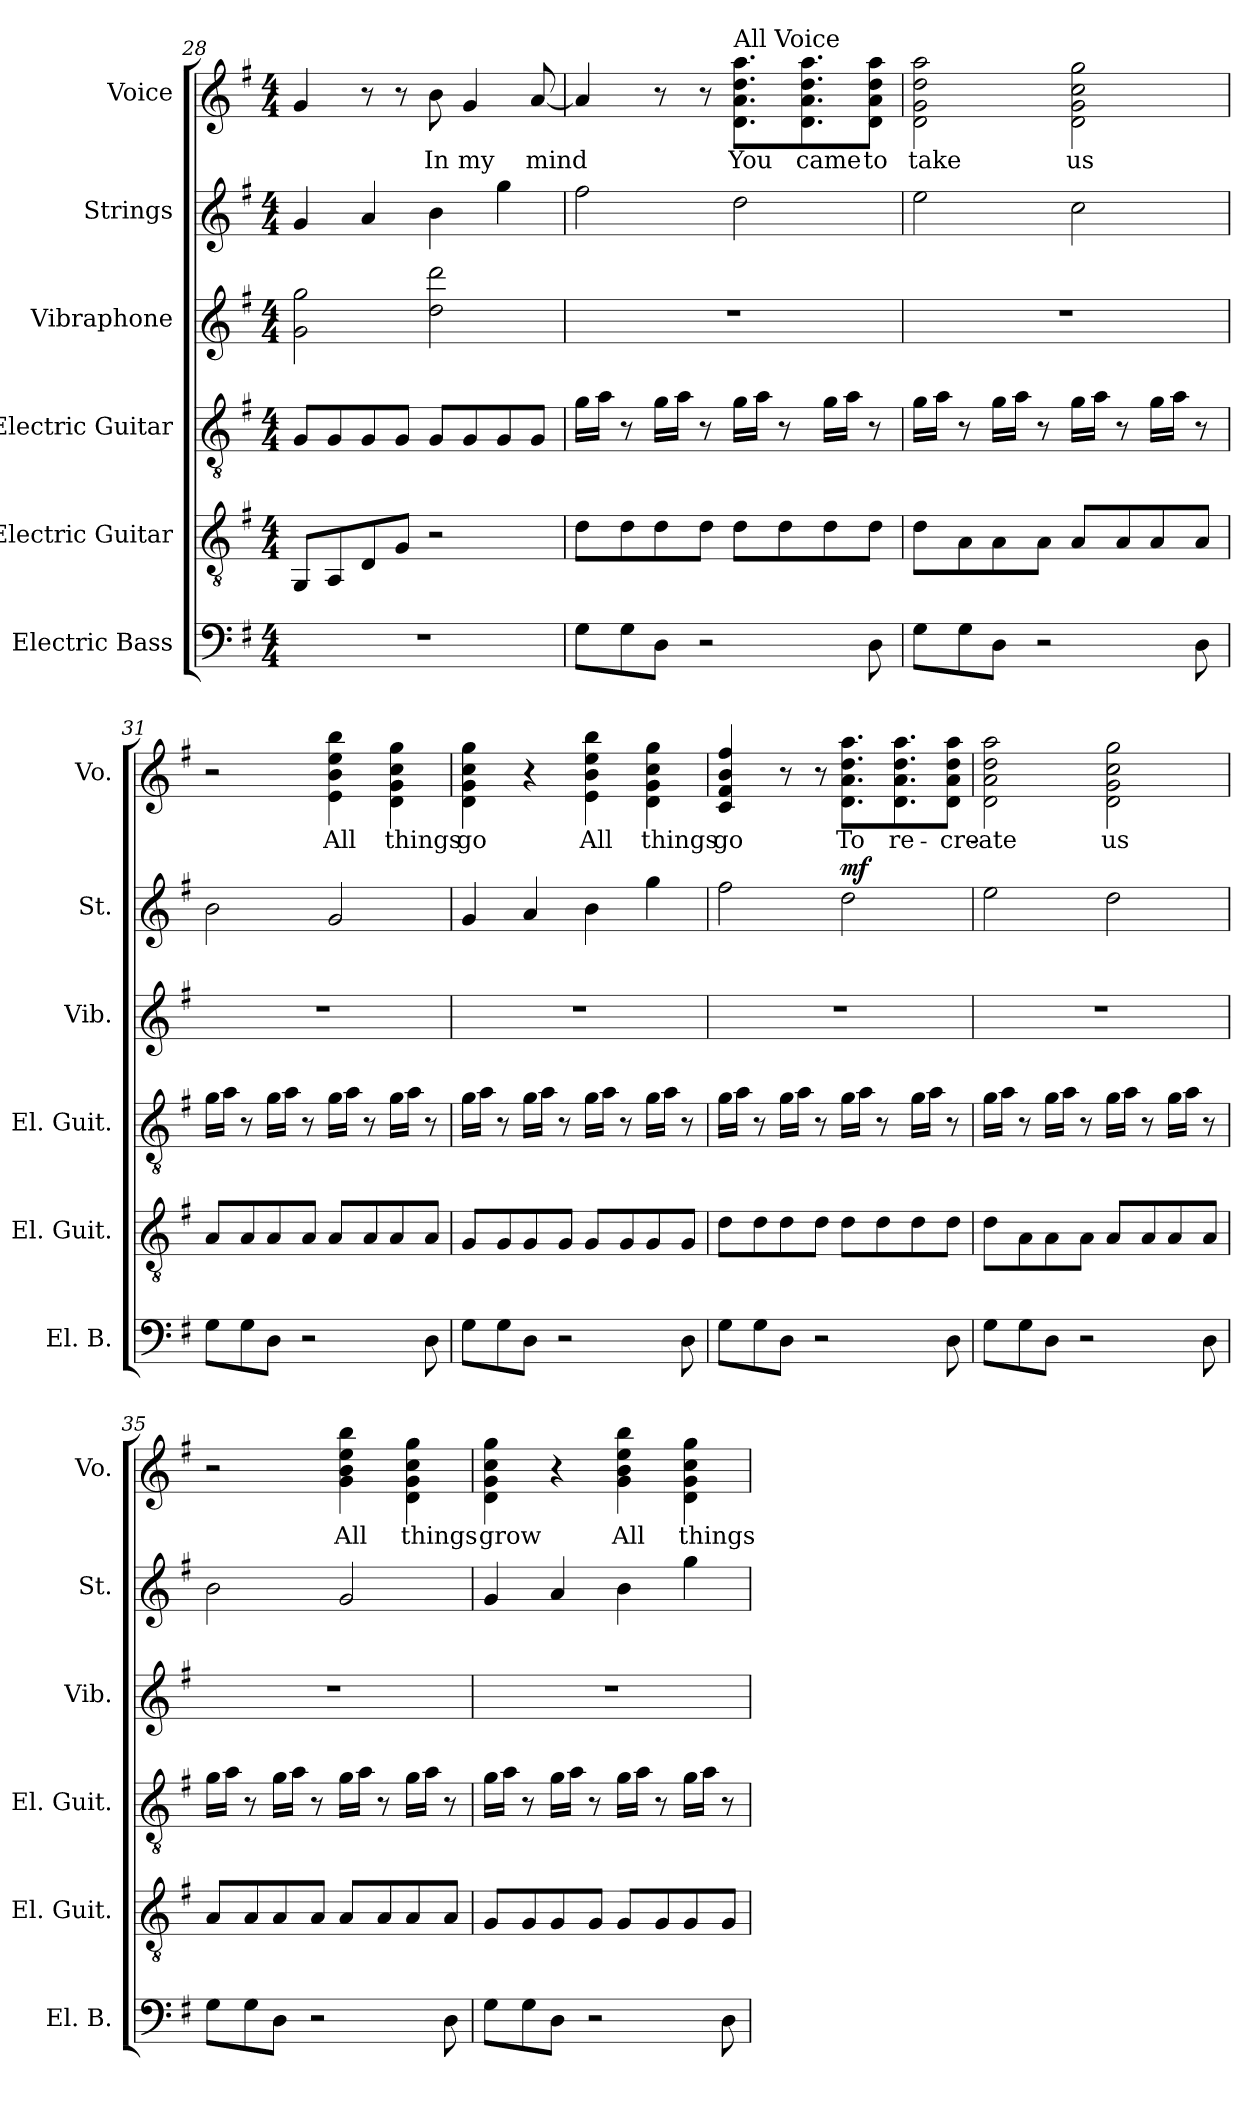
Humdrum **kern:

**kern	**kern	**kern	**kern	**kern	**dynam	**kern	**text
*part6	*part5	*part4	*part3	*part2	*part2	*part1	*part1
*staff6	*staff5	*staff4	*staff3	*staff2	*staff2	*staff1	*staff1
*I"Electric Bass	*I"Electric Guitar	*I"Electric Guitar	*I"Vibraphone	*I"Strings	*	*I"Voice	*
*I'El. B.	*I'El. Guit.	*I'El. Guit.	*I'Vib.	*I'St.	*	*I'Vo.	*
!!LO:LB:g=z
*clefF4	*clefGv2	*clefGv2	*clefG2	*clefG2	*	*clefG2	*
*ITrd7c12	*ITrd7c12	*ITrd7c12	*	*	*	*	*
*k[f#]	*k[f#]	*k[f#]	*k[f#]	*k[f#]	*	*k[f#]	*
*M4/4	*M4/4	*M4/4	*M4/4	*M4/4	*	*M4/4	*
=28	=28	=28	=28	=28	=28	=28	=28
1r	8GGG/L	8GG/L	2g\ 2gg\	4g/	.	4g/	.
.	8AAA/	8GG/	.	.	.	.	.
.	8DD/	8GG/	.	4a/	.	8r	.
.	8GG/J	8GG/J	.	.	.	8r	.
!	!	!	!	!	!	!	!LO:LY:b
.	2r	8GG/L	2dd\ 2ddd\	4b\	.	8b\	In
!	!	!	!	!	!	!	!LO:LY:b
.	.	8GG/	.	.	.	4g/	my
.	.	8GG/	.	4gg\	.	.	.
!	!	!	!	!	!	!	!LO:LY:b
.	.	8GG/J	.	.	.	[8a/	mind
=29	=29	=29	=29	=29	=29	=29	=29
8GG\L	8D\L	16G\LL	1r	2ff#\	.	4a/]	.
.	.	16A\JJ	.	.	.	.	.
8GG\	8D\	8r	.	.	.	.	.
8DD\J	8D\	16G\LL	.	.	.	8r	.
.	.	16A\JJ	.	.	.	.	.
2r	8D\J	8r	.	.	.	8r	.
!	!	!	!	!	!	!LO:TX:a:t=All Voice	!
!	!	!	!	!	!	!	!LO:LY:b
.	8D\L	16G\LL	.	2dd\	.	8.d\ 8.a\ 8.dd\ 8.aa\L	You
.	.	16A\JJ	.	.	.	.	.
.	8D\	8r	.	.	.	.	.
!	!	!	!	!	!	!	!LO:LY:b
.	.	.	.	.	.	8.d\ 8.a\ 8.dd\ 8.aa\	came
.	8D\	16G\LL	.	.	.	.	.
.	.	16A\JJ	.	.	.	.	.
!	!	!	!	!	!	!	!LO:LY:b
8DD\	8D\J	8r	.	.	.	8d\ 8a\ 8dd\ 8aa\J	to
=30	=30	=30	=30	=30	=30	=30	=30
!	!	!	!	!	!	!	!LO:LY:b
8GG\L	8D\L	16G\LL	1r	2ee\	.	2d\ 2g\ 2dd\ 2aa\	take
.	.	16A\JJ	.	.	.	.	.
8GG\	8AA\	8r	.	.	.	.	.
8DD\J	8AA\	16G\LL	.	.	.	.	.
.	.	16A\JJ	.	.	.	.	.
2r	8AA\J	8r	.	.	.	.	.
!	!	!	!	!	!	!	!LO:LY:b
.	8AA/L	16G\LL	.	2cc\	.	2d\ 2g\ 2cc\ 2gg\	us
.	.	16A\JJ	.	.	.	.	.
.	8AA/	8r	.	.	.	.	.
.	8AA/	16G\LL	.	.	.	.	.
.	.	16A\JJ	.	.	.	.	.
8DD\	8AA/J	8r	.	.	.	.	.
!!LO:PB:g=z
=31	=31	=31	=31	=31	=31	=31	=31
8GG\L	8AA/L	16G\LL	1r	2b\	.	2r	.
.	.	16A\JJ	.	.	.	.	.
8GG\	8AA/	8r	.	.	.	.	.
8DD\J	8AA/	16G\LL	.	.	.	.	.
.	.	16A\JJ	.	.	.	.	.
2r	8AA/J	8r	.	.	.	.	.
!	!	!	!	!	!	!	!LO:LY:b
.	8AA/L	16G\LL	.	2g/	.	4e\ 4b\ 4ee\ 4bb\	All
.	.	16A\JJ	.	.	.	.	.
.	8AA/	8r	.	.	.	.	.
!	!	!	!	!	!	!	!LO:LY:b
.	8AA/	16G\LL	.	.	.	4d\ 4g\ 4cc\ 4gg\	things
.	.	16A\JJ	.	.	.	.	.
8DD\	8AA/J	8r	.	.	.	.	.
=32	=32	=32	=32	=32	=32	=32	=32
!	!	!	!	!	!	!	!LO:LY:b
8GG\L	8GG/L	16G\LL	1r	4g/	.	4d\ 4g\ 4cc\ 4gg\	go
.	.	16A\JJ	.	.	.	.	.
8GG\	8GG/	8r	.	.	.	.	.
8DD\J	8GG/	16G\LL	.	4a/	.	4r	.
.	.	16A\JJ	.	.	.	.	.
2r	8GG/J	8r	.	.	.	.	.
!	!	!	!	!	!	!	!LO:LY:b
.	8GG/L	16G\LL	.	4b\	.	4e\ 4b\ 4ee\ 4bb\	All
.	.	16A\JJ	.	.	.	.	.
.	8GG/	8r	.	.	.	.	.
!	!	!	!	!	!	!	!LO:LY:b
.	8GG/	16G\LL	.	4gg\	.	4d\ 4g\ 4cc\ 4gg\	things
.	.	16A\JJ	.	.	.	.	.
8DD\	8GG/J	8r	.	.	.	.	.
=33	=33	=33	=33	=33	=33	=33	=33
!	!	!	!	!	!	!	!LO:LY:b
8GG\L	8D\L	16G\LL	1r	2ff#\	.	4c/ 4f#/ 4b/ 4ff#/	go
.	.	16A\JJ	.	.	.	.	.
8GG\	8D\	8r	.	.	.	.	.
8DD\J	8D\	16G\LL	.	.	.	8r	.
.	.	16A\JJ	.	.	.	.	.
2r	8D\J	8r	.	.	.	8r	.
!	!	!	!	!	!LO:DY:a	!	!LO:LY:b
.	8D\L	16G\LL	.	2dd\	mf	8.d\ 8.a\ 8.dd\ 8.aa\L	To
.	.	16A\JJ	.	.	.	.	.
.	8D\	8r	.	.	.	.	.
!	!	!	!	!	!	!	!LO:LY:b
.	.	.	.	.	.	8.d\ 8.a\ 8.dd\ 8.aa\	re-
.	8D\	16G\LL	.	.	.	.	.
.	.	16A\JJ	.	.	.	.	.
!	!	!	!	!	!	!	!LO:LY:b
8DD\	8D\J	8r	.	.	.	8d\ 8a\ 8dd\ 8aa\J	-cre-
!!LO:LB:g=z
=34	=34	=34	=34	=34	=34	=34	=34
!	!	!	!	!	!	!	!LO:LY:b
8GG\L	8D\L	16G\LL	1r	2ee\	.	2d\ 2a\ 2dd\ 2aa\	ate
.	.	16A\JJ	.	.	.	.	.
8GG\	8AA\	8r	.	.	.	.	.
8DD\J	8AA\	16G\LL	.	.	.	.	.
.	.	16A\JJ	.	.	.	.	.
2r	8AA\J	8r	.	.	.	.	.
!	!	!	!	!	!	!	!LO:LY:b
.	8AA/L	16G\LL	.	2dd\	.	2d\ 2g\ 2cc\ 2gg\	us
.	.	16A\JJ	.	.	.	.	.
.	8AA/	8r	.	.	.	.	.
.	8AA/	16G\LL	.	.	.	.	.
.	.	16A\JJ	.	.	.	.	.
8DD\	8AA/J	8r	.	.	.	.	.
=35	=35	=35	=35	=35	=35	=35	=35
8GG\L	8AA/L	16G\LL	1r	2b\	.	2r	.
.	.	16A\JJ	.	.	.	.	.
8GG\	8AA/	8r	.	.	.	.	.
8DD\J	8AA/	16G\LL	.	.	.	.	.
.	.	16A\JJ	.	.	.	.	.
2r	8AA/J	8r	.	.	.	.	.
!	!	!	!	!	!	!	!LO:LY:b
.	8AA/L	16G\LL	.	2g/	.	4g\ 4b\ 4ee\ 4bb\	All
.	.	16A\JJ	.	.	.	.	.
.	8AA/	8r	.	.	.	.	.
!	!	!	!	!	!	!	!LO:LY:b
.	8AA/	16G\LL	.	.	.	4d\ 4g\ 4cc\ 4gg\	things
.	.	16A\JJ	.	.	.	.	.
8DD\	8AA/J	8r	.	.	.	.	.
=36	=36	=36	=36	=36	=36	=36	=36
!	!	!	!	!	!	!	!LO:LY:b
8GG\L	8GG/L	16G\LL	1r	4g/	.	4d\ 4g\ 4cc\ 4gg\	grow
.	.	16A\JJ	.	.	.	.	.
8GG\	8GG/	8r	.	.	.	.	.
8DD\J	8GG/	16G\LL	.	4a/	.	4r	.
.	.	16A\JJ	.	.	.	.	.
2r	8GG/J	8r	.	.	.	.	.
!	!	!	!	!	!	!	!LO:LY:b
.	8GG/L	16G\LL	.	4b\	.	4g\ 4b\ 4ee\ 4bb\	All
.	.	16A\JJ	.	.	.	.	.
.	8GG/	8r	.	.	.	.	.
!	!	!	!	!	!	!	!LO:LY:b
.	8GG/	16G\LL	.	4gg\	.	4d\ 4g\ 4cc\ 4gg\	things
.	.	16A\JJ	.	.	.	.	.
8DD\	8GG/J	8r	.	.	.	.	.
=	=	=	=	=	=	=	=
*-	*-	*-	*-	*-	*-	*-	*-
